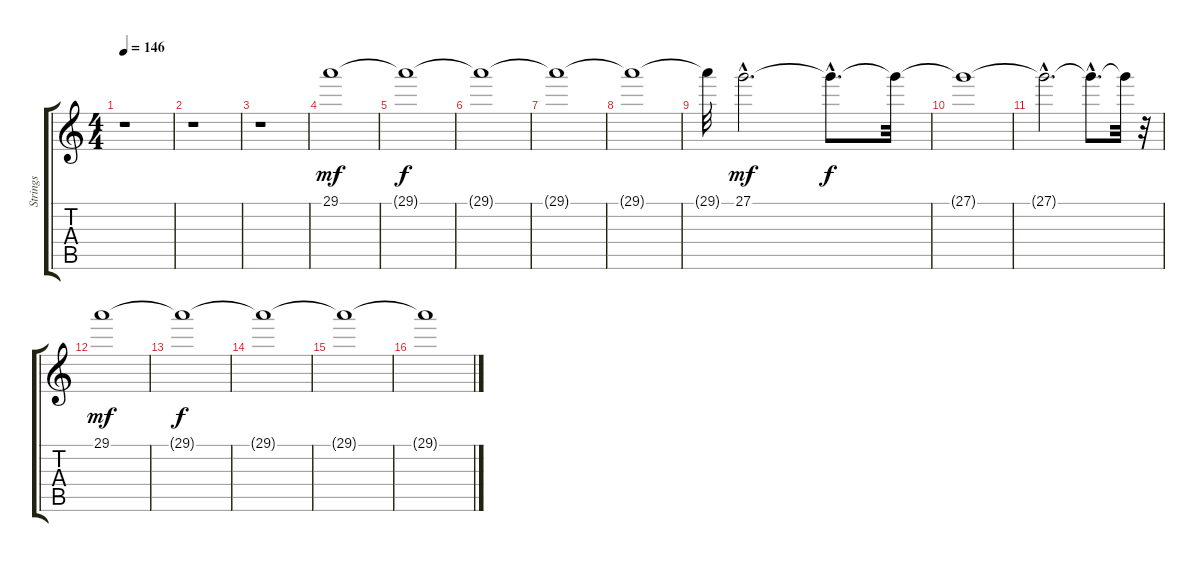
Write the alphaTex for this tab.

\track ("Strings" "Strings") {instrument stringensemble1}
\staff {score tabs}
\tuning (E4 B3 G3 D3 A2 E2) {hide}
\ts (4 4)
\tempo 146
\clef g2
\ks c
r.1{dy f} |
r.1 |
r.1 |
29.1.1{dy mf} |
29.1{t}.1{dy f} |
29.1{t}.1 |
29.1{t}.1 |
29.1{t}.1 |
29.1{t}.32 27.1{hac}.2{d dy mf} 27.1{hac t}.8{d dy f} 27.1{t}.32 |
27.1{t}.1 |
27.1{hac t}.2{d} 27.1{hac t}.8{d} 27.1{t}.32 r.32 |
29.1.1{dy mf} |
29.1{t}.1{dy f} |
29.1{t}.1 |
29.1{t}.1 |
29.1{t}.1
